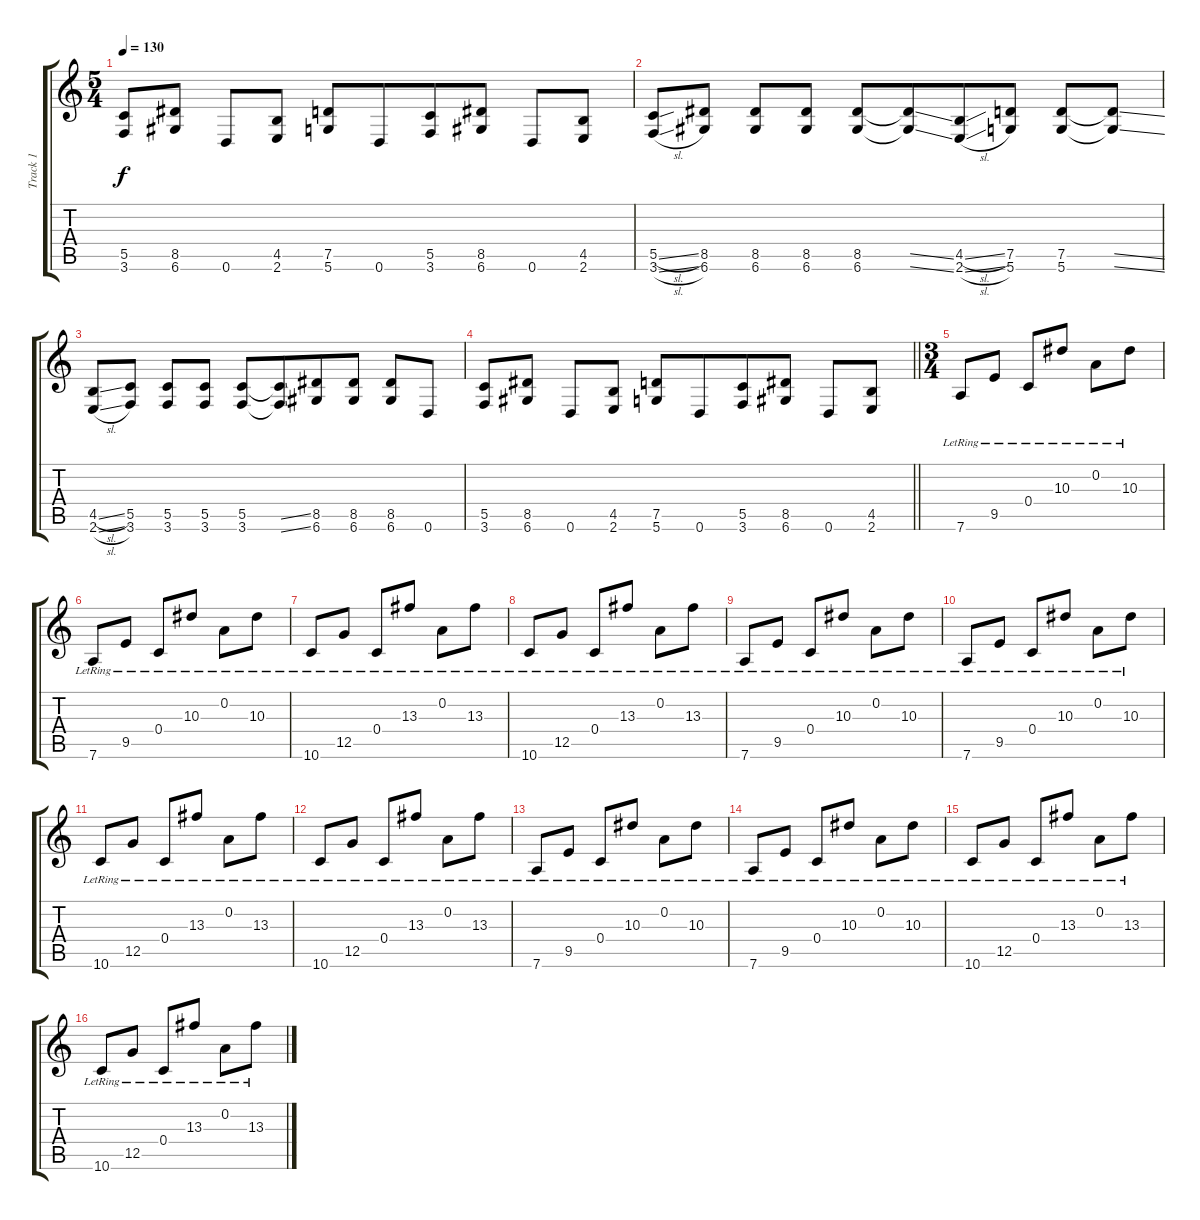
\track ("Track 1" "Track 1") {instrument distortionguitar}
\staff {score tabs}
\tuning (D4 A3 F3 C3 G2 D2) {hide}
\ts (5 4)
\tempo 130
\clef g2
\ks c
(5.5 3.6).8{dy f} (8.5 6.6).8 0.6.8 (4.5 2.6).8{beam split} (7.5 5.6).8 0.6.8{beam merge} (5.5 3.6).8 (8.5 6.6).8{beam split} 0.6.8 (4.5 2.6).8 |
(5.5{sl} 3.6{sl}).8 (8.5 6.6).8 (8.5 6.6).8 (8.5 6.6).8{beam split} (8.5 6.6).8 (8.5{ss t} 6.6{ss t}).8{beam merge} (4.5{sl} 2.6{sl}).8 (7.5 5.6).8{beam split} (7.5 5.6).8 (7.5{ss t} 5.6{ss t}).8 |
(4.5{sl} 2.6{sl}).8 (5.5 3.6).8 (5.5 3.6).8 (5.5 3.6).8{beam split} (5.5 3.6).8 (5.5{ss t} 3.6{ss t}).8{beam merge} (8.5 6.6).8 (8.5 6.6).8{beam split} (8.5 6.6).8 0.6.8 |
\barLineRight lightlight
(5.5 3.6).8 (8.5 6.6).8 0.6.8 (4.5 2.6).8{beam split} (7.5 5.6).8 0.6.8{beam merge} (5.5 3.6).8 (8.5 6.6).8{beam split} 0.6.8 (4.5 2.6).8 |
\ts (3 4)
\section ("" "")
7.6{lr}.8{instrument electricguitarclean} 9.5{lr}.8 0.4{lr}.8 10.3{lr}.8 0.2{lr}.8 10.3{lr}.8 |
7.6{lr}.8 9.5{lr}.8 0.4{lr}.8 10.3{lr}.8 0.2{lr}.8 10.3{lr}.8 |
10.6{lr}.8 12.5{lr}.8 0.4{lr}.8 13.3{lr}.8 0.2{lr}.8 13.3{lr}.8 |
10.6{lr}.8 12.5{lr}.8 0.4{lr}.8 13.3{lr}.8 0.2{lr}.8 13.3{lr}.8 |
7.6{lr}.8 9.5{lr}.8 0.4{lr}.8 10.3{lr}.8 0.2{lr}.8 10.3{lr}.8 |
7.6{lr}.8 9.5{lr}.8 0.4{lr}.8 10.3{lr}.8 0.2{lr}.8 10.3{lr}.8 |
10.6{lr}.8 12.5{lr}.8 0.4{lr}.8 13.3{lr}.8 0.2{lr}.8 13.3{lr}.8 |
10.6{lr}.8 12.5{lr}.8 0.4{lr}.8 13.3{lr}.8 0.2{lr}.8 13.3{lr}.8 |
7.6{lr}.8 9.5{lr}.8 0.4{lr}.8 10.3{lr}.8 0.2{lr}.8 10.3{lr}.8 |
7.6{lr}.8 9.5{lr}.8 0.4{lr}.8 10.3{lr}.8 0.2{lr}.8 10.3{lr}.8 |
10.6{lr}.8 12.5{lr}.8 0.4{lr}.8 13.3{lr}.8 0.2{lr}.8 13.3{lr}.8 |
10.6{lr}.8 12.5{lr}.8 0.4{lr}.8 13.3{lr}.8 0.2{lr}.8 13.3{lr}.8
